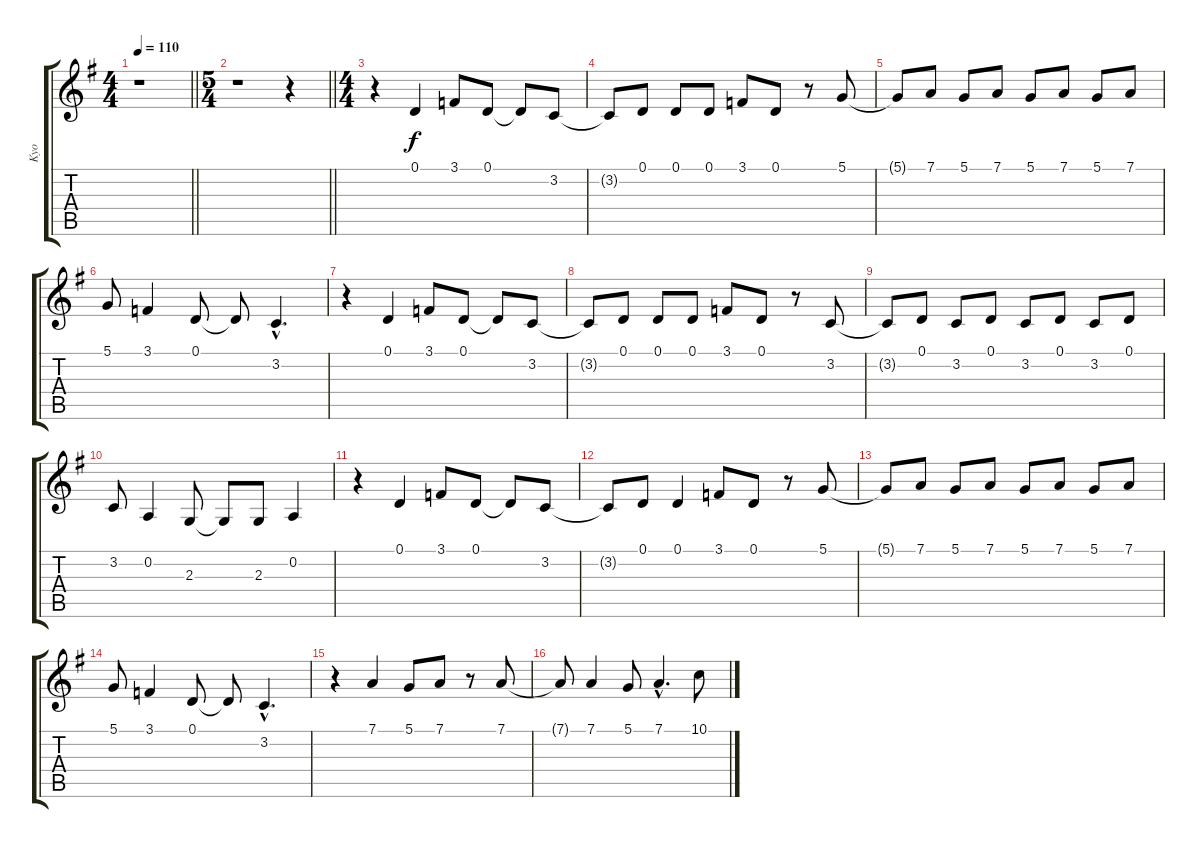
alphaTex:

\track ("Kyo" "Kyo") {instrument clarinet}
\staff {score tabs}
\tuning (D4 A3 F3 C3 G2 D2) {hide}
\ts (4 4)
\tempo 110
\clef g2
\barLineRight lightlight
\ks g
r.1{dy f} |
\ts (5 4)
\barLineRight lightlight
r.1 r.4 |
\ts (4 4)
r.4 0.1.4 3.1.8 0.1.8 0.1{t}.8 3.2.8 |
3.2{t}.8 0.1.8 0.1.8 0.1.8 3.1.8 0.1.8 r.8 5.1.8 |
5.1{t}.8 7.1.8 5.1.8 7.1.8 5.1.8 7.1.8 5.1.8 7.1.8 |
5.1.8 3.1.4 0.1.8 0.1{t}.8 3.2{hac}.4{d} |
r.4 0.1.4 3.1.8 0.1.8 0.1{t}.8 3.2.8 |
3.2{t}.8 0.1.8 0.1.8 0.1.8 3.1.8 0.1.8 r.8 3.2.8 |
3.2{t}.8 0.1.8 3.2.8 0.1.8 3.2.8 0.1.8 3.2.8 0.1.8 |
3.2.8 0.2.4 2.3.8 2.3{t}.8 2.3.8 0.2.4 |
r.4 0.1.4 3.1.8 0.1.8 0.1{t}.8 3.2.8 |
3.2{t}.8 0.1.8 0.1.4 3.1.8 0.1.8 r.8 5.1.8 |
5.1{t}.8 7.1.8 5.1.8 7.1.8 5.1.8 7.1.8 5.1.8 7.1.8 |
5.1.8 3.1.4 0.1.8 0.1{t}.8 3.2{hac}.4{d} |
r.4 7.1.4 5.1.8 7.1.8 r.8 7.1.8 |
7.1{t}.8 7.1.4 5.1.8 7.1{hac}.4{d} 10.1.8
